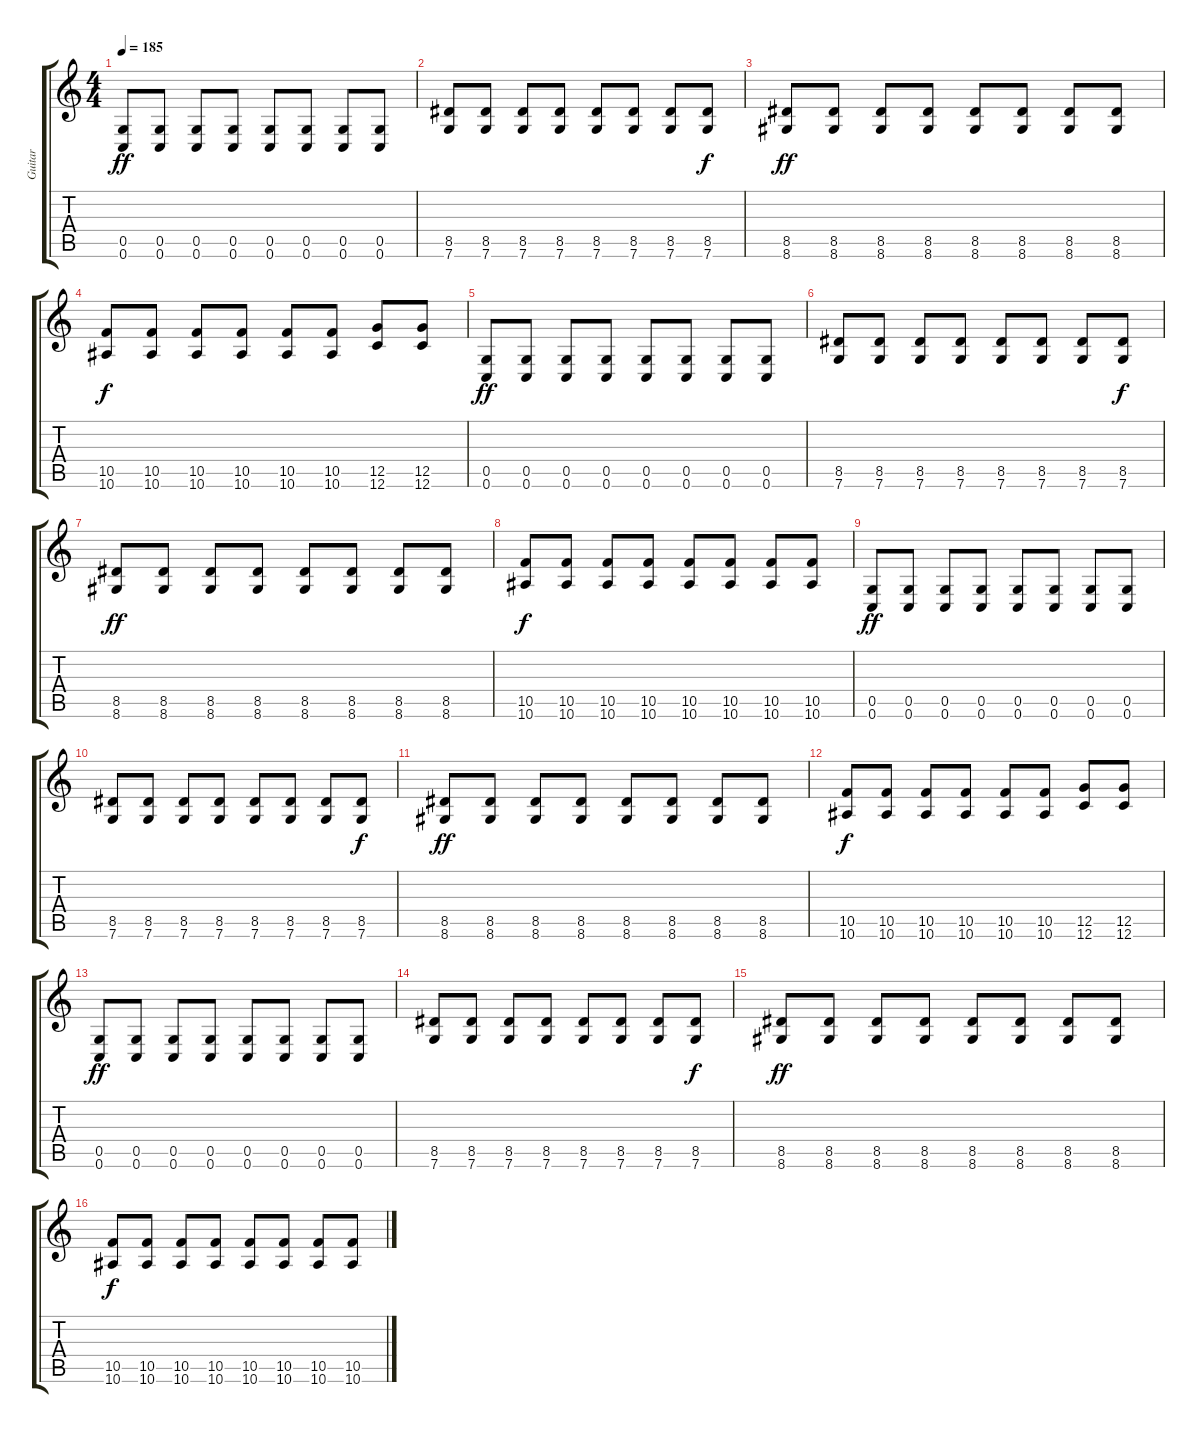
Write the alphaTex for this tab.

\track ("Guitar " "Guitar ") {instrument distortionguitar}
\staff {score tabs}
\tuning (D4 A3 F3 C3 G2 C2) {hide}
\ts (4 4)
\tempo 185
\clef g2
\ks c
(0.5 0.6).8{dy ff} (0.5 0.6).8 (0.5 0.6).8 (0.5 0.6).8 (0.5 0.6).8 (0.5 0.6).8 (0.5 0.6).8 (0.5 0.6).8 |
(8.5 7.6).8 (8.5 7.6).8 (8.5 7.6).8 (8.5 7.6).8 (8.5 7.6).8 (8.5 7.6).8 (8.5 7.6).8 (8.5 7.6).8{dy f} |
(8.5 8.6).8{dy ff} (8.5 8.6).8 (8.5 8.6).8 (8.5 8.6).8 (8.5 8.6).8 (8.5 8.6).8 (8.5 8.6).8 (8.5 8.6).8 |
(10.5 10.6).8{dy f} (10.5 10.6).8 (10.5 10.6).8 (10.5 10.6).8 (10.5 10.6).8 (10.5 10.6).8 (12.5 12.6).8 (12.5 12.6).8 |
(0.5 0.6).8{dy ff} (0.5 0.6).8 (0.5 0.6).8 (0.5 0.6).8 (0.5 0.6).8 (0.5 0.6).8 (0.5 0.6).8 (0.5 0.6).8 |
(8.5 7.6).8 (8.5 7.6).8 (8.5 7.6).8 (8.5 7.6).8 (8.5 7.6).8 (8.5 7.6).8 (8.5 7.6).8 (8.5 7.6).8{dy f} |
(8.5 8.6).8{dy ff} (8.5 8.6).8 (8.5 8.6).8 (8.5 8.6).8 (8.5 8.6).8 (8.5 8.6).8 (8.5 8.6).8 (8.5 8.6).8 |
(10.5 10.6).8{dy f} (10.5 10.6).8 (10.5 10.6).8 (10.5 10.6).8 (10.5 10.6).8 (10.5 10.6).8 (10.5 10.6).8 (10.5 10.6).8 |
(0.5 0.6).8{dy ff} (0.5 0.6).8 (0.5 0.6).8 (0.5 0.6).8 (0.5 0.6).8 (0.5 0.6).8 (0.5 0.6).8 (0.5 0.6).8 |
(8.5 7.6).8 (8.5 7.6).8 (8.5 7.6).8 (8.5 7.6).8 (8.5 7.6).8 (8.5 7.6).8 (8.5 7.6).8 (8.5 7.6).8{dy f} |
(8.5 8.6).8{dy ff} (8.5 8.6).8 (8.5 8.6).8 (8.5 8.6).8 (8.5 8.6).8 (8.5 8.6).8 (8.5 8.6).8 (8.5 8.6).8 |
(10.5 10.6).8{dy f} (10.5 10.6).8 (10.5 10.6).8 (10.5 10.6).8 (10.5 10.6).8 (10.5 10.6).8 (12.5 12.6).8 (12.5 12.6).8 |
(0.5 0.6).8{dy ff} (0.5 0.6).8 (0.5 0.6).8 (0.5 0.6).8 (0.5 0.6).8 (0.5 0.6).8 (0.5 0.6).8 (0.5 0.6).8 |
(8.5 7.6).8 (8.5 7.6).8 (8.5 7.6).8 (8.5 7.6).8 (8.5 7.6).8 (8.5 7.6).8 (8.5 7.6).8 (8.5 7.6).8{dy f} |
(8.5 8.6).8{dy ff} (8.5 8.6).8 (8.5 8.6).8 (8.5 8.6).8 (8.5 8.6).8 (8.5 8.6).8 (8.5 8.6).8 (8.5 8.6).8 |
(10.5 10.6).8{dy f} (10.5 10.6).8 (10.5 10.6).8 (10.5 10.6).8 (10.5 10.6).8 (10.5 10.6).8 (10.5 10.6).8 (10.5 10.6).8
